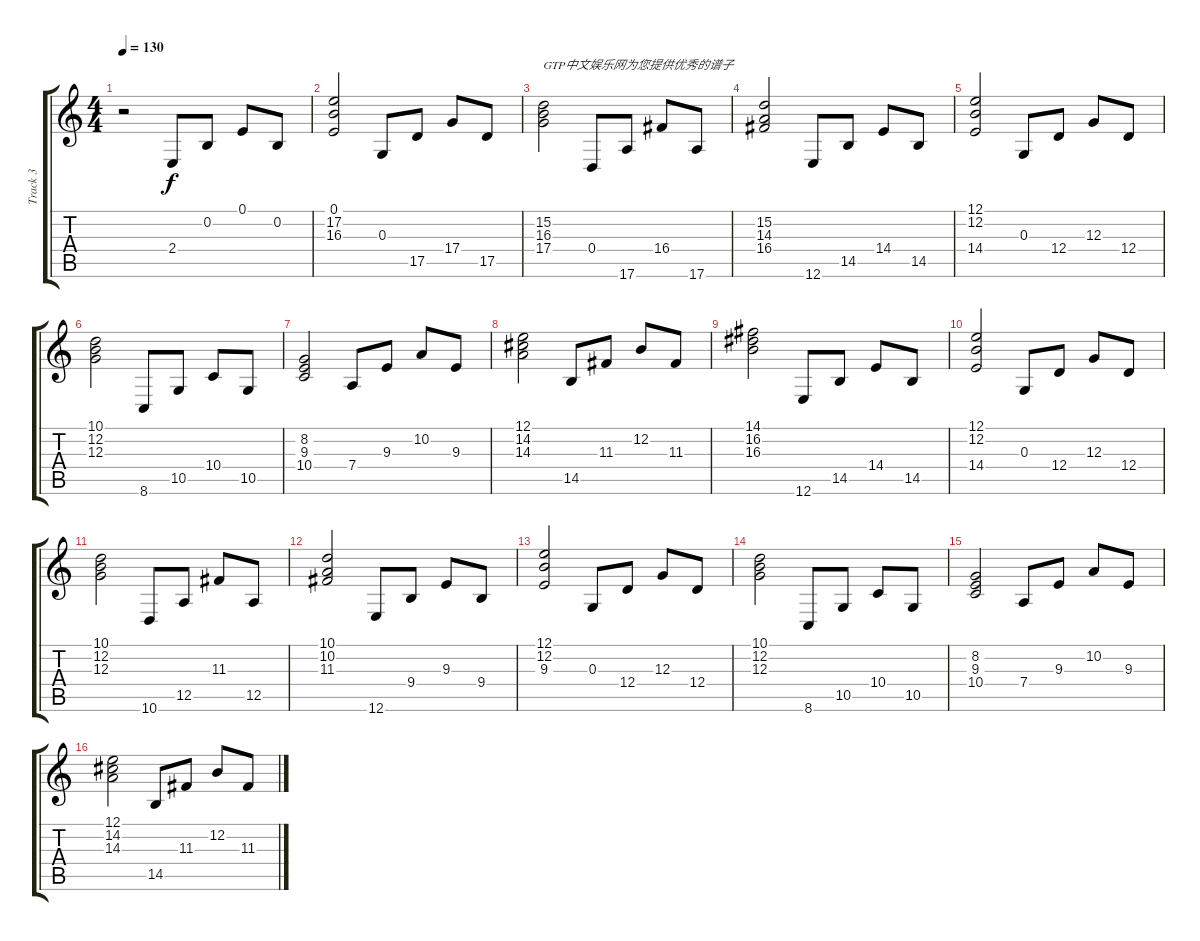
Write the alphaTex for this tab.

\track ("Track 3" "Track 3") {instrument brightacousticpiano}
\staff {score tabs}
\tuning (E4 B3 G3 D3 A2 E2) {hide}
\ts (4 4)
\tempo 130
\clef g2
\ks c
r.2{dy f instrument brightacousticpiano} 2.4.8 0.2.8 0.1.8 0.2.8 |
(0.1 17.2 16.3).2 0.3.8 17.5.8 17.4.8 17.5.8 |
(15.2 16.3 17.4).2{txt "GTP中文娱乐网为您提供优秀的谱子"} 0.4.8 17.6.8 16.4.8 17.6.8 |
(15.2 14.3 16.4).2 12.6.8 14.5.8 14.4.8 14.5.8 |
(12.1 12.2 14.4).2 0.3.8 12.4.8 12.3.8 12.4.8 |
(10.1 12.2 12.3).2 8.6.8 10.5.8 10.4.8 10.5.8 |
(8.2 9.3 10.4).2 7.4.8 9.3.8 10.2.8 9.3.8 |
(12.1 14.2 14.3).2 14.5.8 11.3.8 12.2.8 11.3.8 |
(14.1 16.2 16.3).2 12.6.8 14.5.8 14.4.8 14.5.8 |
(12.1 12.2 14.4).2 0.3.8 12.4.8 12.3.8 12.4.8 |
(10.1 12.2 12.3).2 10.6.8 12.5.8 11.3.8 12.5.8 |
(10.1 10.2 11.3).2 12.6.8 9.4.8 9.3.8 9.4.8 |
(12.1 12.2 9.3).2 0.3.8 12.4.8 12.3.8 12.4.8 |
(10.1 12.2 12.3).2 8.6.8 10.5.8 10.4.8 10.5.8 |
(8.2 9.3 10.4).2 7.4.8 9.3.8 10.2.8 9.3.8 |
(12.1 14.2 14.3).2 14.5.8 11.3.8 12.2.8 11.3.8
